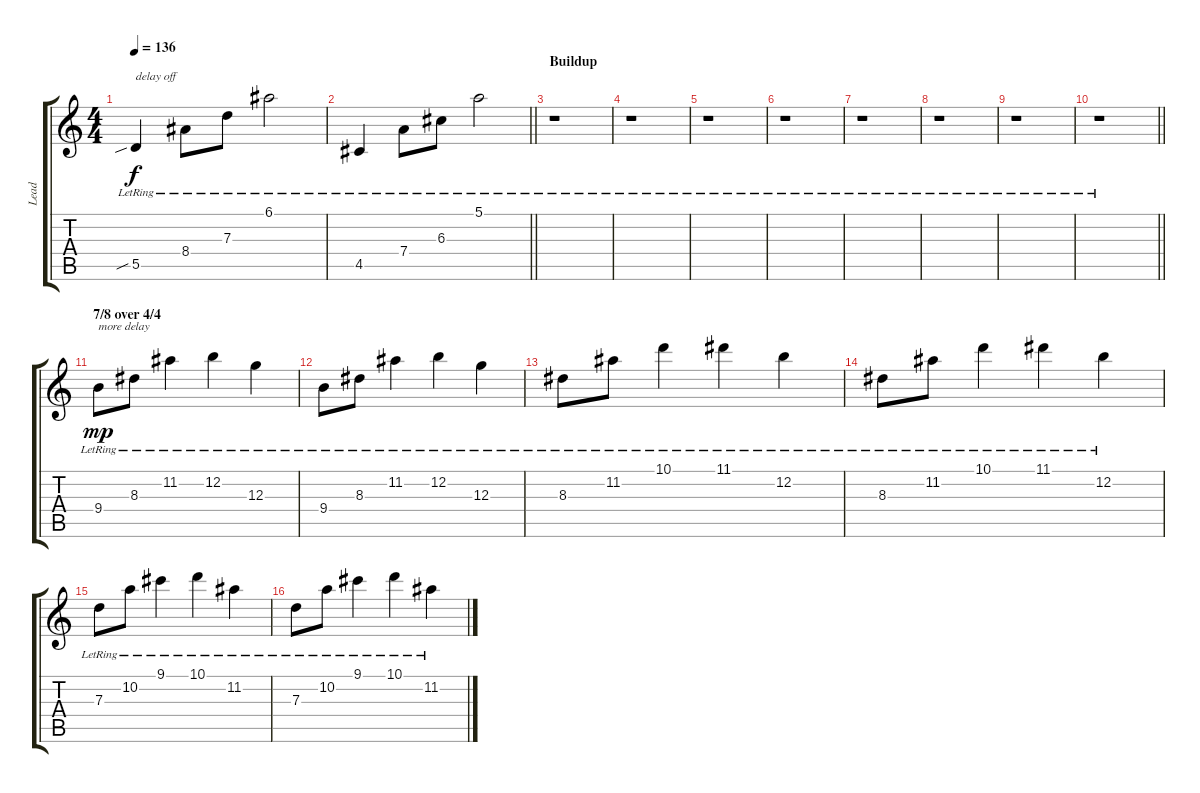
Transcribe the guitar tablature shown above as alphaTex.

\track ("Lead" "Lead") {instrument distortionguitar}
\staff {score tabs}
\tuning (E4 B3 G3 D3 A2 E2) {hide}
\ts (4 4)
\tempo 136
\clef g2
\ks c
5.5{sib lr}.4{txt "delay off" dy f} 8.4{lr}.8 7.3{lr}.8 6.1{lr}.2 |
\barLineRight lightlight
4.5{lr}.4 7.4{lr}.8 6.3{lr}.8 5.1{lr}.2 |
\section ("" "Buildup")
r.1 |
r.1 |
r.1 |
r.1 |
r.1 |
r.1 |
r.1 |
\barLineRight lightlight
r.1 |
\section ("" "7/8 over 4/4")
9.4{lr}.8{txt "more delay" dy mp} 8.3{lr}.8 11.2{lr}.4 12.2{lr}.4 12.3{lr}.4 |
9.4{lr}.8 8.3{lr}.8 11.2{lr}.4 12.2{lr}.4 12.3{lr}.4 |
8.3{lr}.8 11.2{lr}.8 10.1{lr}.4 11.1{lr}.4 12.2{lr}.4 |
8.3{lr}.8 11.2{lr}.8 10.1{lr}.4 11.1{lr}.4 12.2{lr}.4 |
7.3{lr}.8 10.2{lr}.8 9.1{lr}.4 10.1{lr}.4 11.2{lr}.4 |
7.3{lr}.8 10.2{lr}.8 9.1{lr}.4 10.1{lr}.4 11.2{lr}.4
